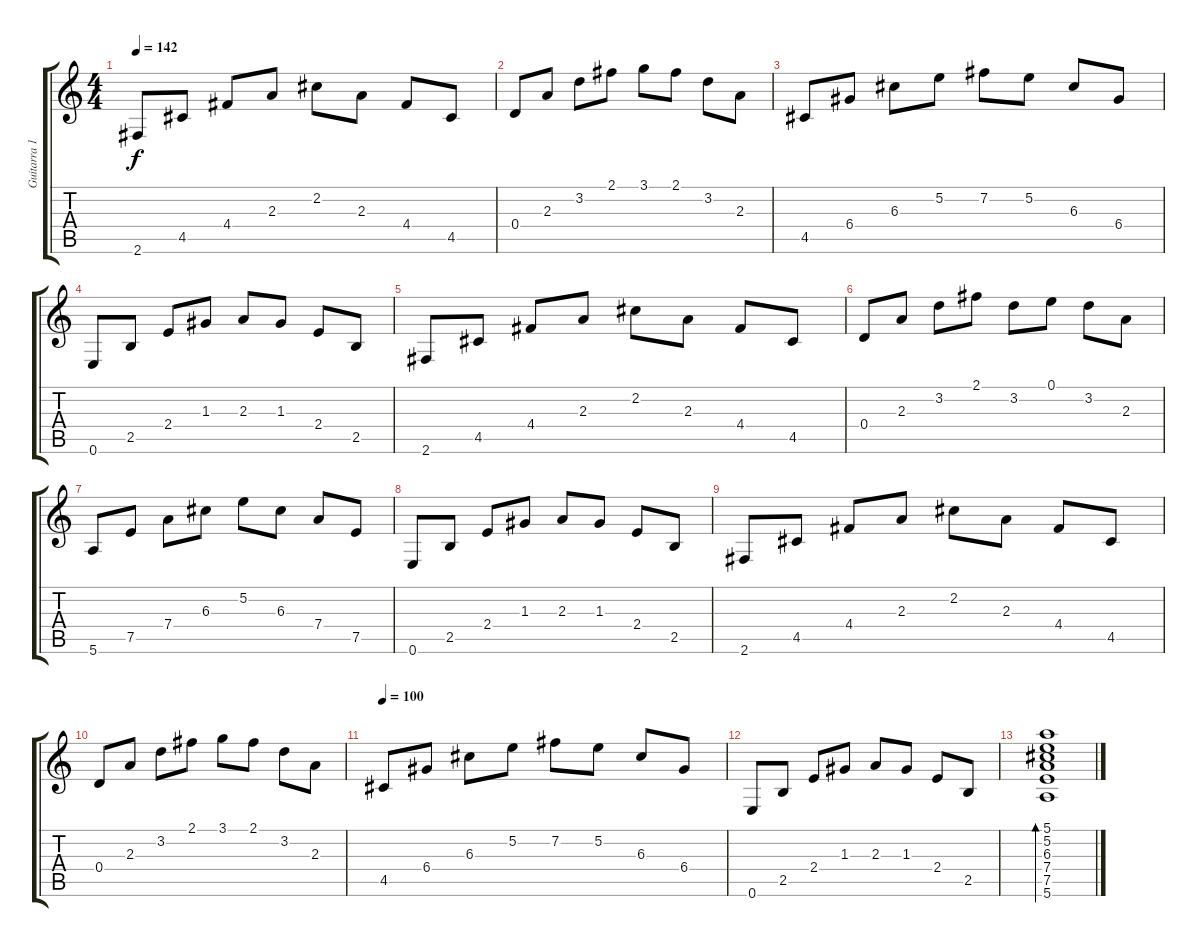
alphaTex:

\track ("Guitarra 1" "Guitarra 1") {instrument distortionguitar}
\staff {score tabs}
\tuning (E4 B3 G3 D3 A2 E2) {hide}
\ts (4 4)
\tempo 142
\clef g2
\ks c
2.6.8{dy f instrument electricguitarclean} 4.5.8 4.4.8 2.3.8 2.2.8 2.3.8 4.4.8 4.5.8 |
0.4.8{volume 0} 2.3.8 3.2.8 2.1.8 3.1.8 2.1.8 3.2.8 2.3.8 |
4.5.8 6.4.8 6.3.8 5.2.8 7.2.8 5.2.8 6.3.8 6.4.8 |
0.6.8 2.5.8 2.4.8 1.3.8 2.3.8 1.3.8 2.4.8 2.5.8 |
2.6.8{instrument electricguitarclean} 4.5.8 4.4.8 2.3.8 2.2.8 2.3.8 4.4.8 4.5.8 |
0.4.8 2.3.8 3.2.8 2.1.8 3.2.8 0.1.8 3.2.8 2.3.8 |
5.6.8 7.5.8 7.4.8 6.3.8 5.2.8 6.3.8 7.4.8 7.5.8 |
0.6.8 2.5.8 2.4.8 1.3.8 2.3.8 1.3.8 2.4.8 2.5.8 |
2.6.8{instrument electricguitarclean} 4.5.8 4.4.8 2.3.8 2.2.8 2.3.8 4.4.8 4.5.8 |
0.4.8 2.3.8 3.2.8 2.1.8 3.1.8 2.1.8 3.2.8 2.3.8 |
\tempo 100
4.5.8 6.4.8 6.3.8 5.2.8 7.2.8 5.2.8 6.3.8 6.4.8 |
0.6.8 2.5.8 2.4.8 1.3.8 2.3.8 1.3.8 2.4.8 2.5.8 |
(5.1 5.2 6.3 7.4 7.5 5.6).1{bd 480}
